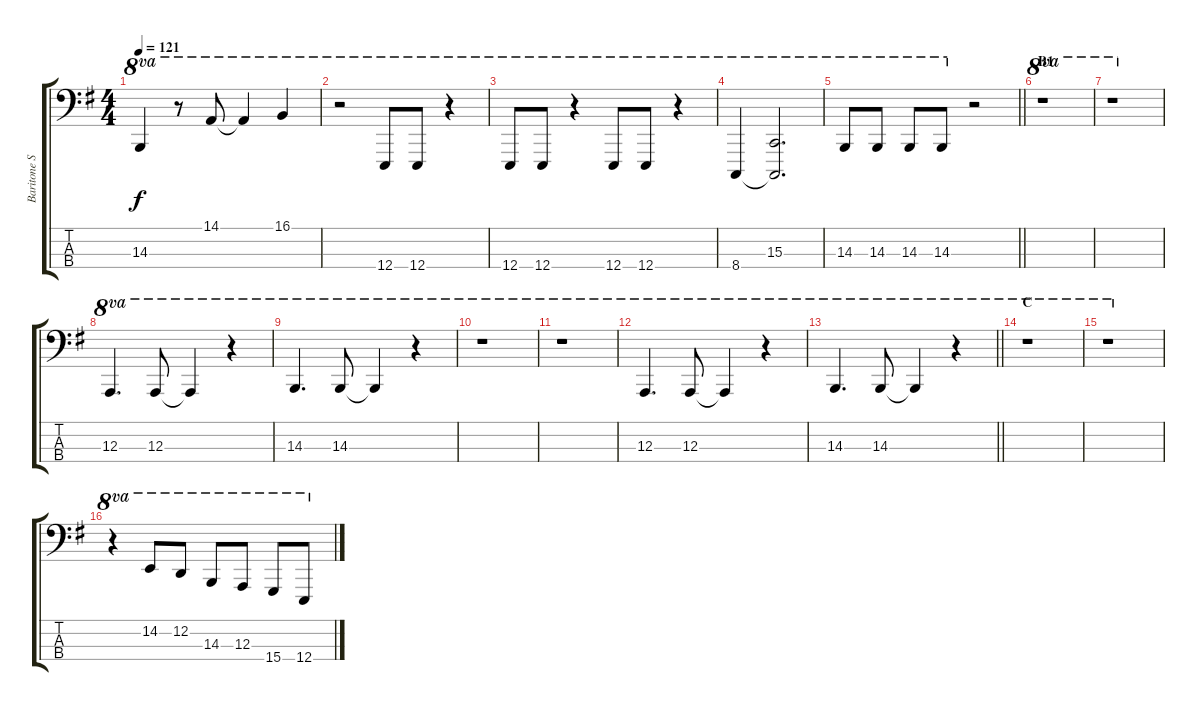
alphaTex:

\track ("Baritone Sax" "Baritone S") {instrument baritonesax}
\staff {score tabs}
\tuning (G2 D2 A1 E1) {hide}
\ts (4 4)
\tempo 121
\clef f4
\ks g
14.3{t}.4{ot 8va dy f} r.8{ot 8va} 14.1.8{ot 8va} 14.1{t}.4{ot 8va} 16.1.4{ot 8va} |
r.2{ot 8va} 12.4.8{ot 8va} 12.4.8{ot 8va} r.4{ot 8va} |
12.4.8{ot 8va} 12.4.8{ot 8va} r.4{ot 8va} 12.4.8{ot 8va} 12.4.8{ot 8va} r.4{ot 8va} |
8.4.4{ot 8va} (15.3 8.4{t}).2{d ot 8va} |
\barLineRight lightlight
14.3.8{ot 8va} 14.3.8{ot 8va} 14.3.8{ot 8va} 14.3.8{ot 8va} r.2 |
\section ("" "B1")
r.1{ot 8va} |
r.1{ot 8va} |
12.3.4{d ot 8va} 12.3.8{ot 8va} 12.3{t}.4{ot 8va} r.4{ot 8va} |
14.3.4{d ot 8va} 14.3.8{ot 8va} 14.3{t}.4{ot 8va} r.4{ot 8va} |
r.1{ot 8va} |
r.1{ot 8va} |
12.3.4{d ot 8va} 12.3.8{ot 8va} 12.3{t}.4{ot 8va} r.4{ot 8va} |
\barLineRight lightlight
14.3.4{d ot 8va} 14.3.8{ot 8va} 14.3{t}.4{ot 8va} r.4{ot 8va} |
\section ("" "C")
r.1{ot 8va} |
r.1{ot 8va} |
r.4{ot 8va} 14.2.8{ot 8va} 12.2.8{ot 8va} 14.3.8{ot 8va} 12.3.8{ot 8va} 15.4.8{ot 8va} 12.4.8{ot 8va}
